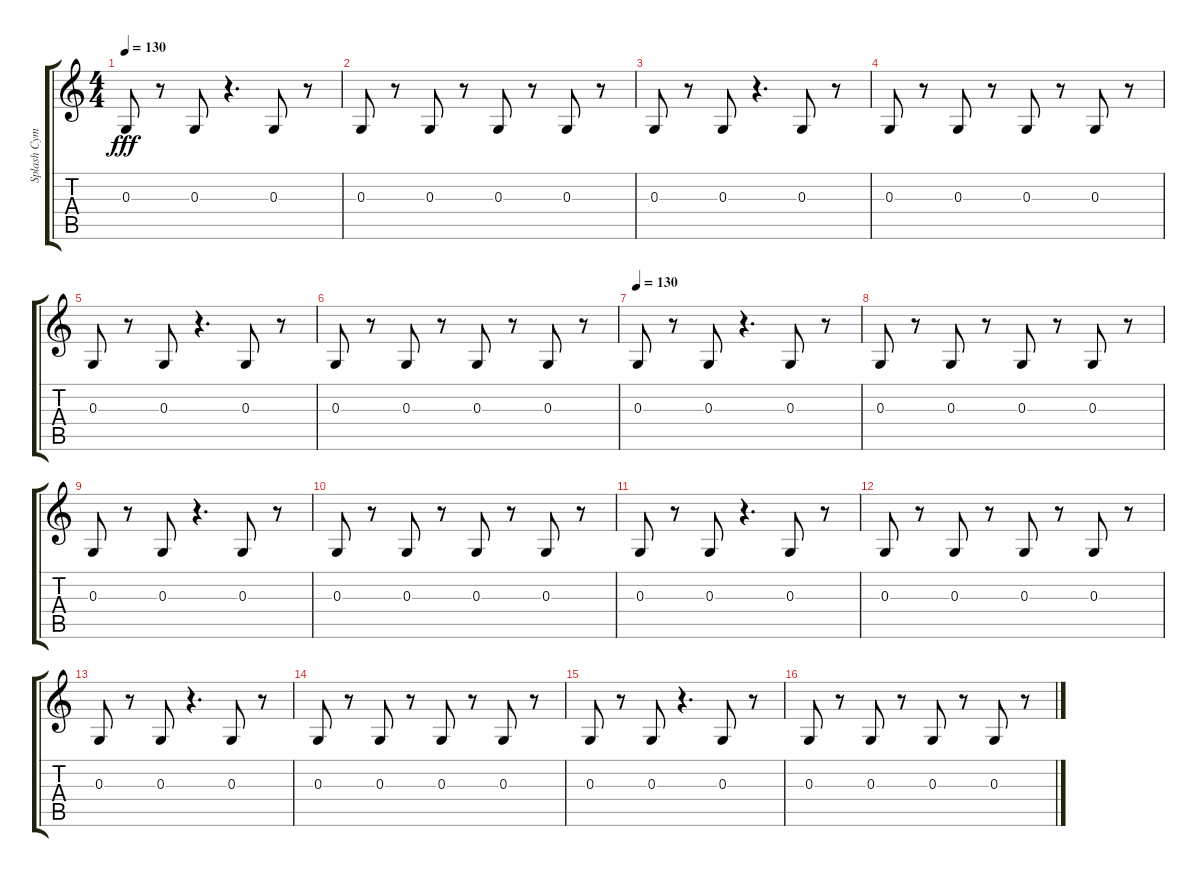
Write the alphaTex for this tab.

\track ("Splash Cymbal" "Splash Cym") {instrument acousticgrandpiano}
\staff {score tabs}
\tuning (E4 B3 G3 D3 A2 E2) {hide}
\ts (4 4)
\tempo 130
\clef g2
\ks c
0.3.8{dy fff} r.8 0.3.8 r.4{d} 0.3.8 r.8 |
0.3.8 r.8 0.3.8 r.8 0.3.8 r.8 0.3.8 r.8 |
0.3.8 r.8 0.3.8 r.4{d} 0.3.8 r.8 |
0.3.8 r.8 0.3.8 r.8 0.3.8 r.8 0.3.8 r.8 |
0.3.8 r.8 0.3.8 r.4{d} 0.3.8 r.8 |
0.3.8 r.8 0.3.8 r.8 0.3.8 r.8 0.3.8 r.8 |
\tempo 130
0.3.8 r.8 0.3.8 r.4{d} 0.3.8 r.8 |
0.3.8 r.8 0.3.8 r.8 0.3.8 r.8 0.3.8 r.8 |
0.3.8 r.8 0.3.8 r.4{d} 0.3.8 r.8 |
0.3.8 r.8 0.3.8 r.8 0.3.8 r.8 0.3.8 r.8 |
0.3.8 r.8 0.3.8 r.4{d} 0.3.8 r.8 |
0.3.8 r.8 0.3.8 r.8 0.3.8 r.8 0.3.8 r.8 |
0.3.8 r.8 0.3.8 r.4{d} 0.3.8 r.8 |
0.3.8 r.8 0.3.8 r.8 0.3.8 r.8 0.3.8 r.8 |
0.3.8 r.8 0.3.8 r.4{d} 0.3.8 r.8 |
0.3.8 r.8 0.3.8 r.8 0.3.8 r.8 0.3.8 r.8
